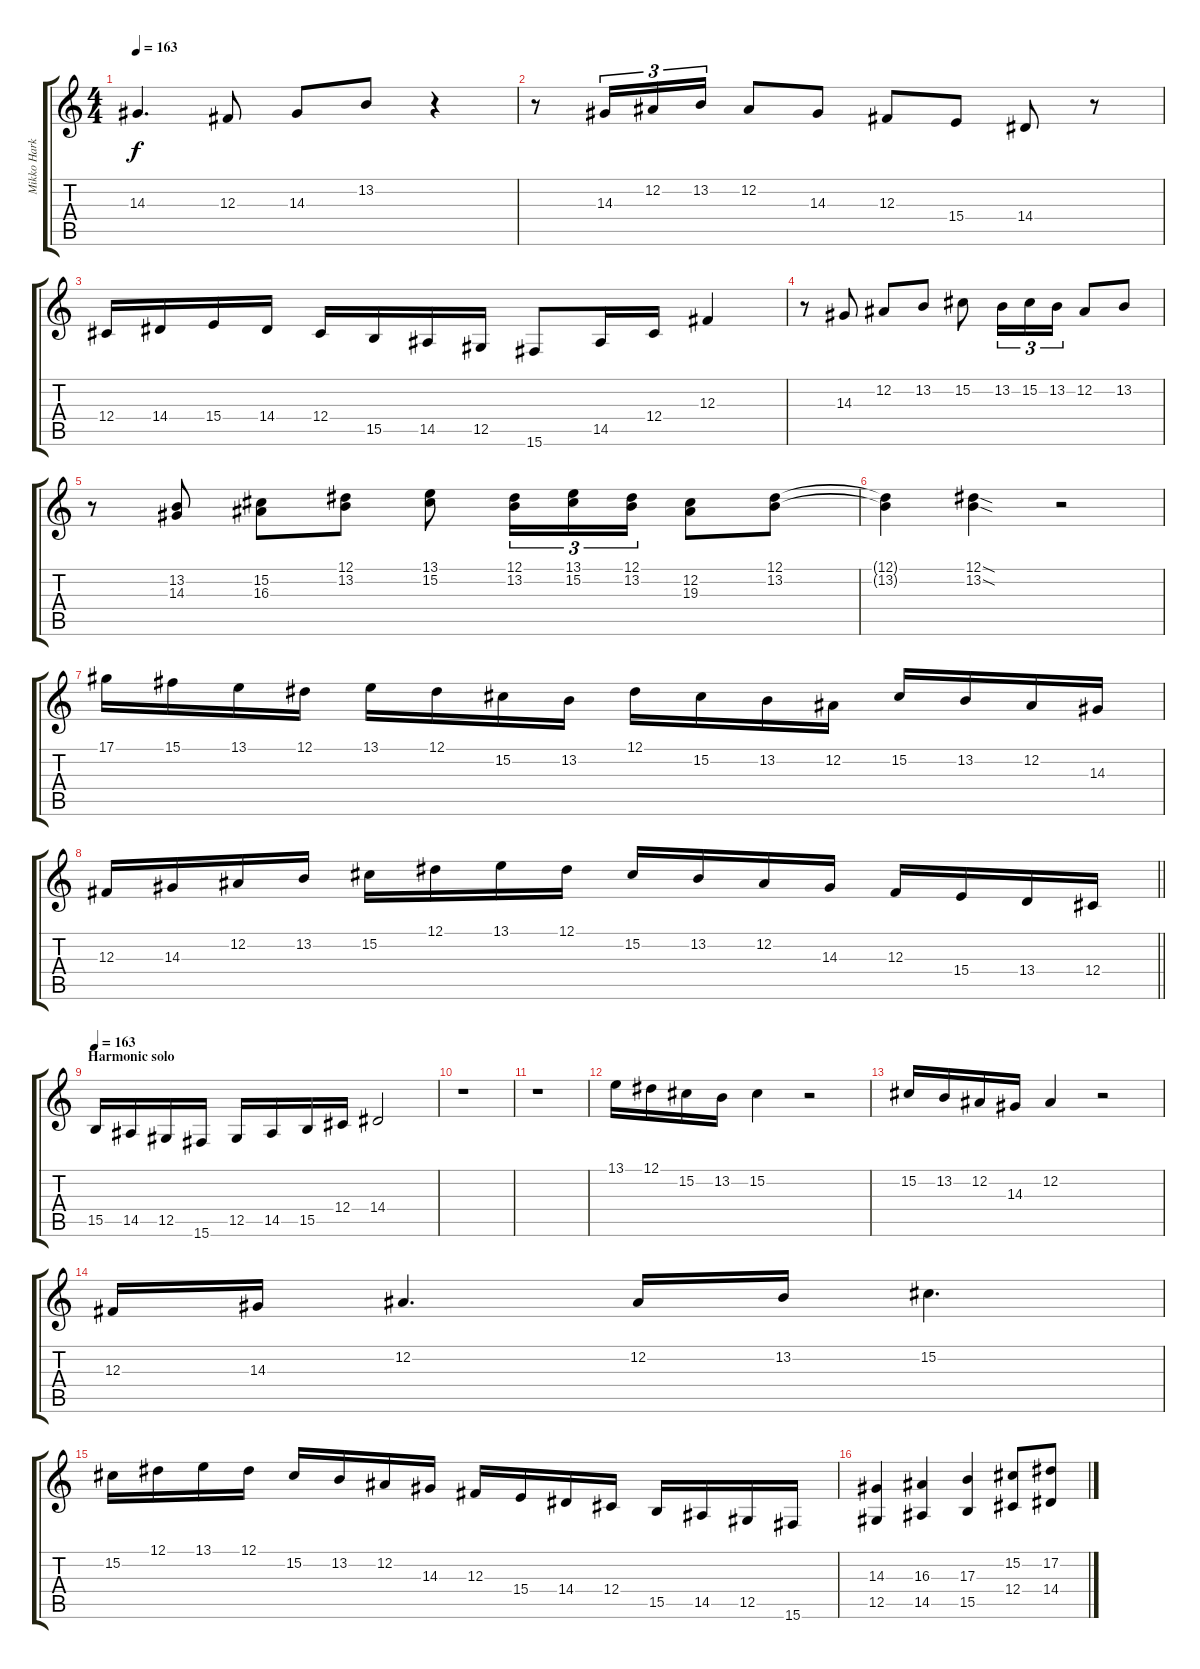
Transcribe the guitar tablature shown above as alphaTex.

\track ("Mikko Harkin RH" "Mikko Hark") {instrument harpsichord}
\staff {score tabs}
\tuning (Eb4 Bb3 Gb3 Db3 Ab2 Eb2) {hide}
\ts (4 4)
\tempo 163
\clef g2
\ks c
14.3.4{d dy f} 12.3.8 14.3.8 13.2.8 r.4 |
r.8 14.3.16{tu (3 2)} 12.2.16{tu (3 2)} 13.2.16{tu (3 2)} 12.2.8 14.3.8 12.3.8 15.4.8 14.4.8 r.8 |
12.4.16 14.4.16 15.4.16 14.4.16 12.4.16 15.5.16 14.5.16 12.5.16 15.6.8 14.5.16 12.4.16 12.3.4 |
r.8 14.3.8 12.2.8 13.2.8 15.2.8 13.2.16{tu (3 2)} 15.2.16{tu (3 2)} 13.2.16{tu (3 2)} 12.2.8 13.2.8 |
r.8 (13.2 14.3).8 (15.2 16.3).8 (12.1 13.2).8 (13.1 15.2).8 (12.1 13.2).16{tu (3 2)} (13.1 15.2).16{tu (3 2)} (12.1 13.2).16{tu (3 2)} (12.2 19.3).8 (12.1 13.2).8 |
(12.1{t} 13.2{t}).4 (12.1{sod} 13.2{sod}).4 r.2 |
17.1.16 15.1.16 13.1.16 12.1.16 13.1.16 12.1.16 15.2.16 13.2.16 12.1.16 15.2.16 13.2.16 12.2.16 15.2.16 13.2.16 12.2.16 14.3.16 |
\barLineRight lightlight
12.3.16 14.3.16 12.2.16 13.2.16 15.2.16 12.1.16 13.1.16 12.1.16 15.2.16 13.2.16 12.2.16 14.3.16 12.3.16 15.4.16 13.4.16 12.4.16 |
\section ("" "Harmonic solo")
\tempo 163
15.5.16{volume 16} 14.5.16 12.5.16 15.6.16 12.5.16 14.5.16 15.5.16 12.4.16 14.4.2 |
r.1 |
r.1 |
13.1.16{volume 16 instrument lead1square} 12.1.16 15.2.16 13.2.16 15.2.4 r.2 |
15.2.16 13.2.16 12.2.16 14.3.16 12.2.4 r.2 |
12.3.16 14.3.16 12.2.4{d} 12.2.16 13.2.16 15.2.4{d} |
15.2.16 12.1.16 13.1.16 12.1.16 15.2.16 13.2.16 12.2.16 14.3.16 12.3.16 15.4.16 14.4.16 12.4.16 15.5.16 14.5.16 12.5.16 15.6.16 |
(14.3 12.5).4 (16.3 14.5).4 (17.3 15.5).4 (15.2 12.4).8 (17.2 14.4).8
